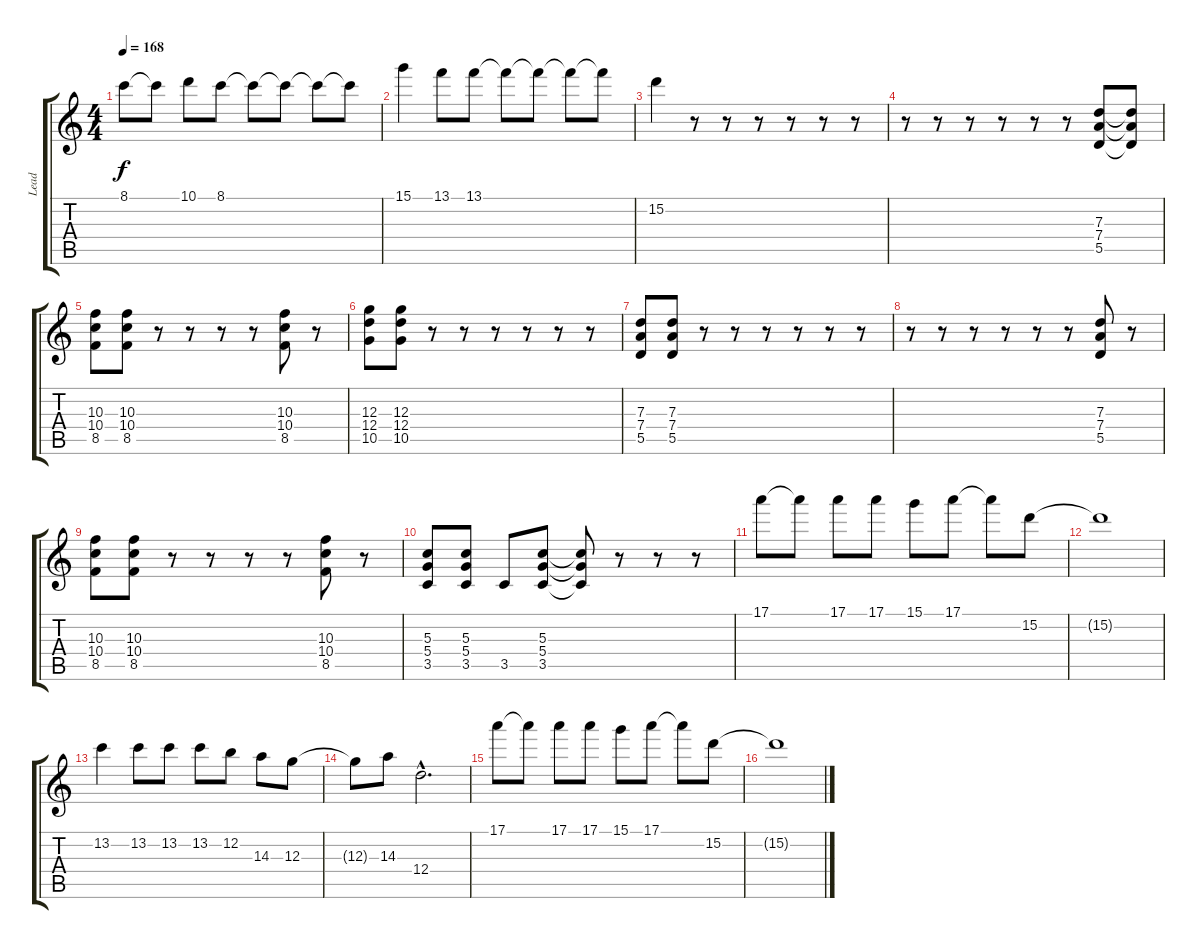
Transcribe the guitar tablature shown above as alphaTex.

\track ("Lead" "Lead") {instrument distortionguitar}
\staff {score tabs}
\tuning (E4 B3 G3 D3 A2 D2) {hide}
\ts (4 4)
\tempo 168
\clef g2
\ks c
8.1.8{dy f} 8.1{t}.8 10.1.8 8.1.8 8.1{t}.8 8.1{t}.8 8.1{t}.8 8.1{t}.8 |
15.1.4 13.1.8 13.1.8 13.1{t}.8 13.1{t}.8 13.1{t}.8 13.1{t}.8 |
15.2.4 r.8 r.8 r.8 r.8 r.8 r.8 |
r.8 r.8 r.8 r.8 r.8 r.8 (7.3 7.4 5.5).8 (7.3{t} 7.4{t} 5.5{t}).8 |
(10.3 10.4 8.5).8 (10.3 10.4 8.5).8 r.8 r.8 r.8 r.8 (10.3 10.4 8.5).8 r.8 |
(12.3 12.4 10.5).8 (12.3 12.4 10.5).8 r.8 r.8 r.8 r.8 r.8 r.8 |
(7.3 7.4 5.5).8 (7.3 7.4 5.5).8 r.8 r.8 r.8 r.8 r.8 r.8 |
r.8 r.8 r.8 r.8 r.8 r.8 (7.3 7.4 5.5).8 r.8 |
(10.3 10.4 8.5).8 (10.3 10.4 8.5).8 r.8 r.8 r.8 r.8 (10.3 10.4 8.5).8 r.8 |
(5.3 5.4 3.5).8 (5.3 5.4 3.5).8 3.5.8 (5.3 5.4 3.5).8 (5.3{t} 5.4{t} 3.5{t}).8 r.8 r.8 r.8 |
17.1.8 17.1{t}.8 17.1.8 17.1.8 15.1.8 17.1.8 17.1{t}.8 15.2.8 |
15.2{t}.1 |
13.2.4 13.2.8 13.2.8 13.2.8 12.2.8 14.3.8 12.3.8 |
12.3{t}.8 14.3.8 12.4{hac}.2{d} |
17.1.8 17.1{t}.8 17.1.8 17.1.8 15.1.8 17.1.8 17.1{t}.8 15.2.8 |
15.2{t}.1
